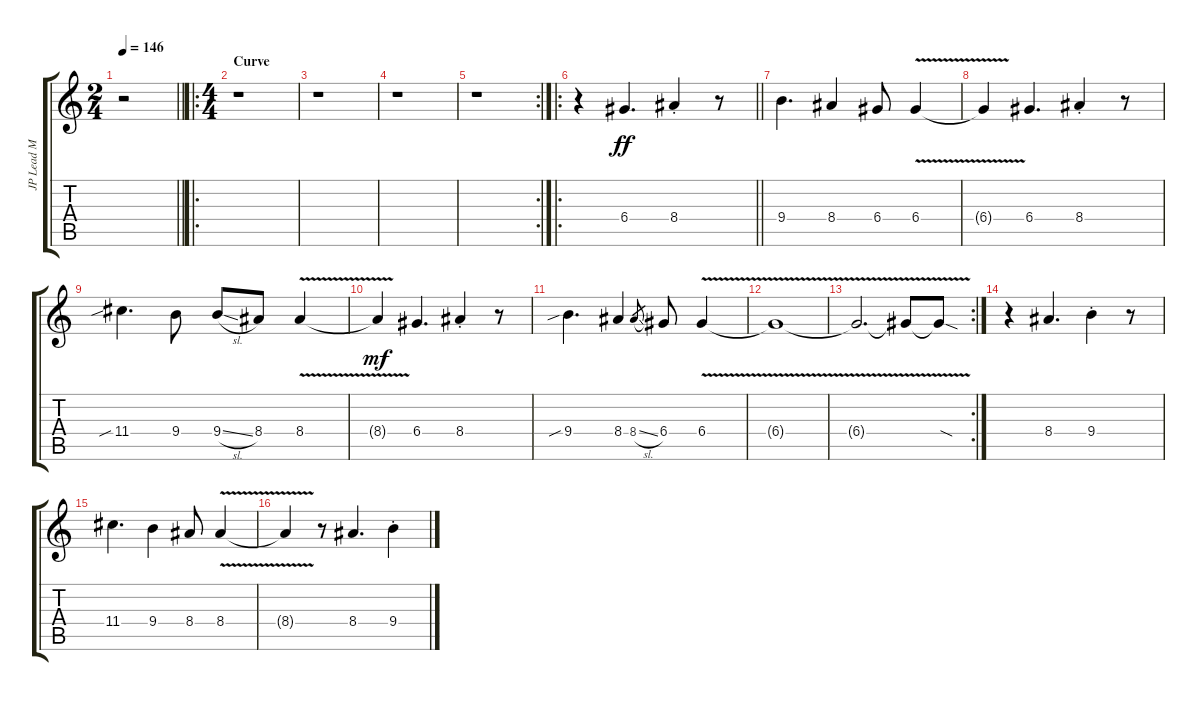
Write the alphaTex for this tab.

\track ("JP Lead M" "JP Lead M") {instrument distortionguitar}
\staff {score tabs}
\tuning (E4 B3 G3 D3 A2 E2) {hide}
\ts (2 4)
\tempo 146
\clef g2
\barLineRight lightlight
\ks c
r.2{dy ff instrument distortionguitar} |
\ro
\ts (4 4)
\section ("" "Curve")
r.1 |
r.1 |
r.1 |
\rc 2
r.1 |
\ro
\barLineRight lightlight
r.4 6.4.4{d} 8.4{st}.4 r.8 |
9.4.4{d} 8.4.4 6.4.8 6.4{v}.4 |
6.4{v t}.4 6.4.4{d} 8.4{st}.4 r.8 |
11.4{sib}.4{d} 9.4.8 9.4{sl}.8 8.4.8 8.4{v}.4 |
8.4{v t}.4{dy mf} 6.4.4{d} 8.4{st}.4 r.8 |
9.4{sib}.4{d} 8.4.4 8.4{sl}.8{gr} 6.4.8 6.4{v}.4 |
6.4{v t}.1 |
\rc 2
6.4{v t}.2{d} 6.4{v t}.8 6.4{sod t}.8 |
r.4 8.4.4{d} 9.4{st}.4 r.8 |
11.4.4{d} 9.4.4 8.4.8 8.4{v}.4 |
8.4{v t}.4 r.8 8.4.4{d} 9.4{st}.4
